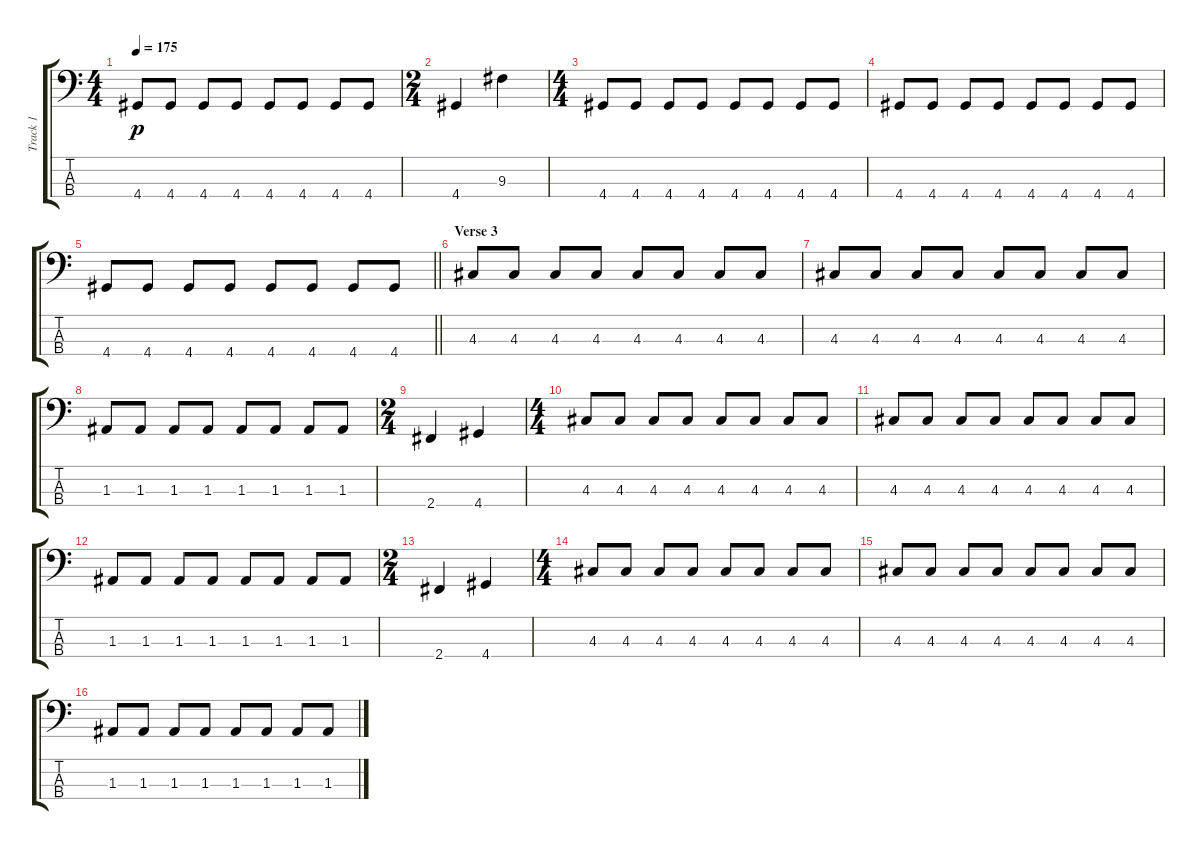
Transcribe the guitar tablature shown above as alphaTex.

\track ("Track 1" "Track 1") {instrument electricbasspick}
\staff {score tabs}
\tuning (G2 D2 A1 E1) {hide}
\ts (4 4)
\tempo 175
\clef f4
\ks c
4.4.8{dy p} 4.4.8 4.4.8 4.4.8 4.4.8 4.4.8 4.4.8 4.4.8 |
\ts (2 4)
4.4.4 9.3.4 |
\ts (4 4)
4.4.8 4.4.8 4.4.8 4.4.8 4.4.8 4.4.8 4.4.8 4.4.8 |
4.4.8 4.4.8 4.4.8 4.4.8 4.4.8 4.4.8 4.4.8 4.4.8 |
\barLineRight lightlight
4.4.8 4.4.8 4.4.8 4.4.8 4.4.8 4.4.8 4.4.8 4.4.8 |
\section ("" "Verse 3")
4.3.8 4.3.8 4.3.8 4.3.8 4.3.8 4.3.8 4.3.8 4.3.8 |
4.3.8 4.3.8 4.3.8 4.3.8 4.3.8 4.3.8 4.3.8 4.3.8 |
1.3.8 1.3.8 1.3.8 1.3.8 1.3.8 1.3.8 1.3.8 1.3.8 |
\ts (2 4)
2.4.4 4.4.4 |
\ts (4 4)
4.3.8 4.3.8 4.3.8 4.3.8 4.3.8 4.3.8 4.3.8 4.3.8 |
4.3.8 4.3.8 4.3.8 4.3.8 4.3.8 4.3.8 4.3.8 4.3.8 |
1.3.8 1.3.8 1.3.8 1.3.8 1.3.8 1.3.8 1.3.8 1.3.8 |
\ts (2 4)
2.4.4 4.4.4 |
\ts (4 4)
4.3.8 4.3.8 4.3.8 4.3.8 4.3.8 4.3.8 4.3.8 4.3.8 |
4.3.8 4.3.8 4.3.8 4.3.8 4.3.8 4.3.8 4.3.8 4.3.8 |
1.3.8 1.3.8 1.3.8 1.3.8 1.3.8 1.3.8 1.3.8 1.3.8
